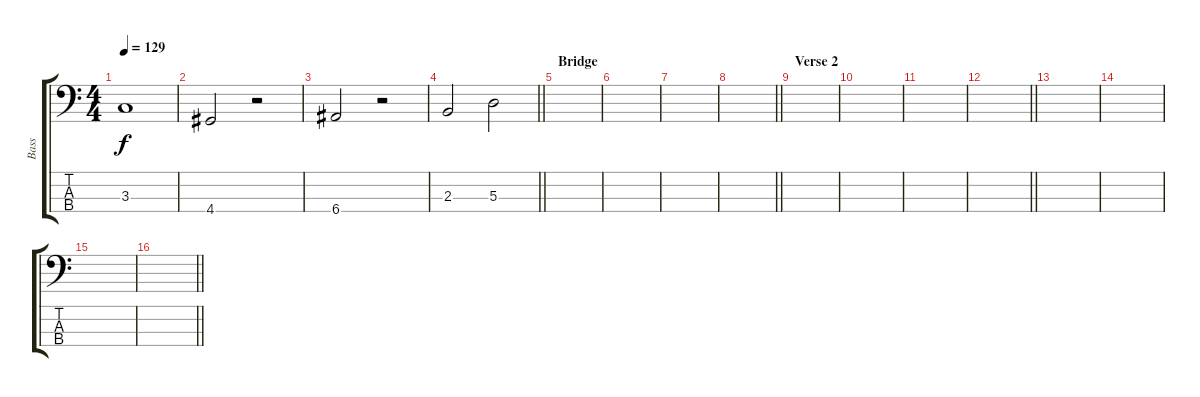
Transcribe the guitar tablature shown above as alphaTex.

\track ("Bass" "Bass") {instrument electricbassfinger}
\staff {score tabs}
\tuning (G2 D2 A1 E1) {hide}
\ts (4 4)
\tempo 129
\clef f4
\ks c
3.3.1{dy f} |
4.4.2 r.2 |
6.4.2 r.2 |
\barLineRight lightlight
2.3.2 5.3.2 |
\section ("" "Bridge")
|
|
|
\barLineRight lightlight
|
\section ("" "Verse 2")
|
|
|
\barLineRight lightlight
|
|
|
|
\barLineRight lightlight
